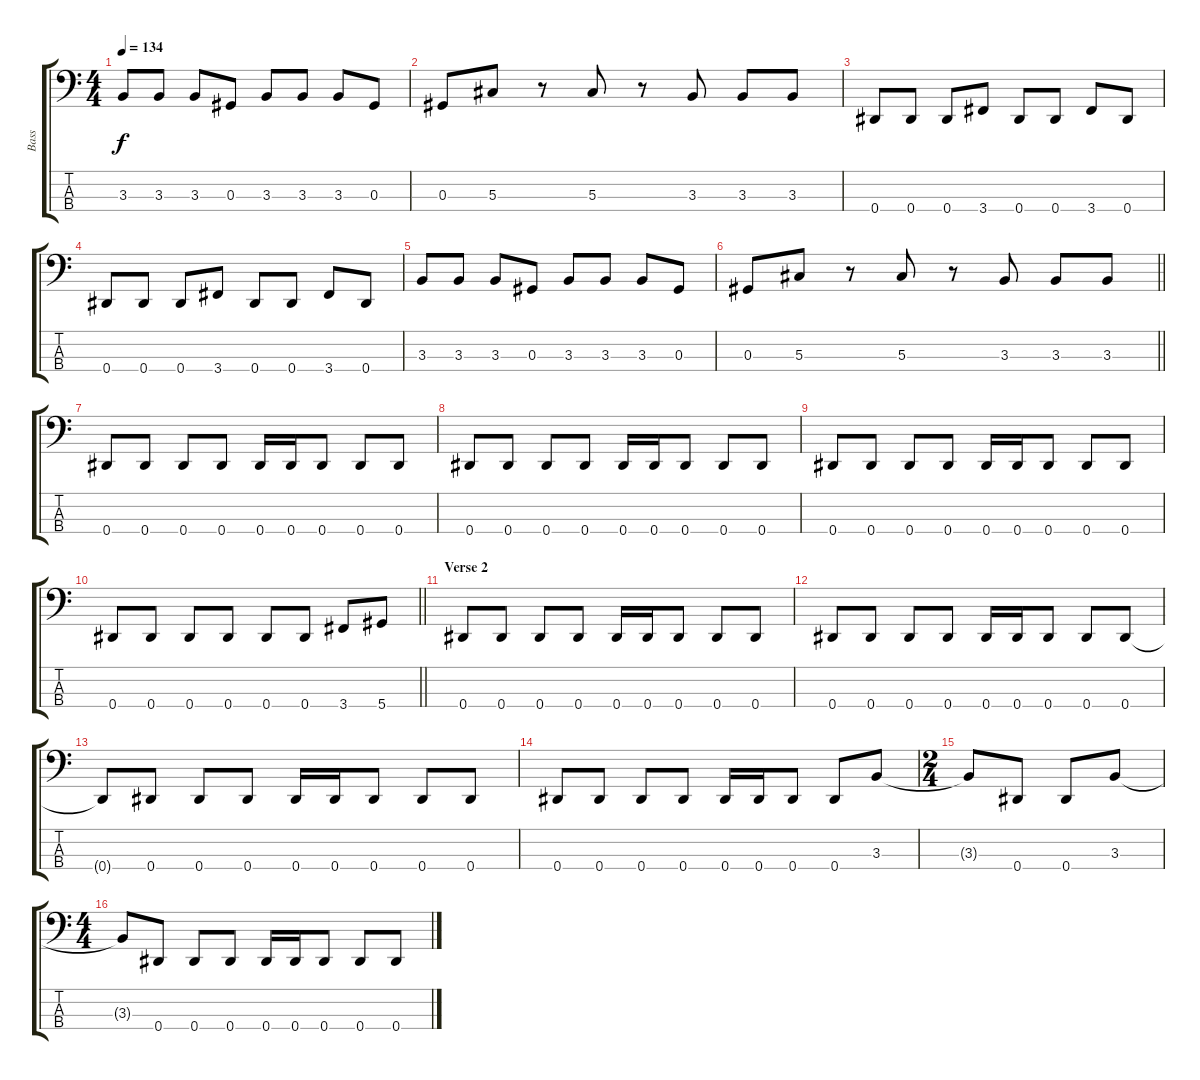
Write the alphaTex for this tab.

\track ("Bass" "Bass") {instrument electricbassfinger}
\staff {score tabs}
\tuning (Gb2 Db2 Ab1 Eb1) {hide}
\ts (4 4)
\tempo 134
\clef f4
\ks c
3.3.8{dy f} 3.3.8 3.3.8 0.3.8 3.3.8 3.3.8 3.3.8 0.3.8 |
0.3.8 5.3.8 r.8 5.3.8 r.8 3.3.8 3.3.8 3.3.8 |
0.4.8 0.4.8 0.4.8 3.4.8 0.4.8 0.4.8 3.4.8 0.4.8 |
0.4.8 0.4.8 0.4.8 3.4.8 0.4.8 0.4.8 3.4.8 0.4.8 |
3.3.8 3.3.8 3.3.8 0.3.8 3.3.8 3.3.8 3.3.8 0.3.8 |
\barLineRight lightlight
0.3.8 5.3.8 r.8 5.3.8 r.8 3.3.8 3.3.8 3.3.8 |
\section ("" "")
0.4.8 0.4.8 0.4.8 0.4.8 0.4.16 0.4.16 0.4.8 0.4.8 0.4.8 |
0.4.8 0.4.8 0.4.8 0.4.8 0.4.16 0.4.16 0.4.8 0.4.8 0.4.8 |
0.4.8 0.4.8 0.4.8 0.4.8 0.4.16 0.4.16 0.4.8 0.4.8 0.4.8 |
\barLineRight lightlight
0.4.8 0.4.8 0.4.8 0.4.8 0.4.8 0.4.8 3.4.8 5.4.8 |
\section ("" "Verse 2")
0.4.8 0.4.8 0.4.8 0.4.8 0.4.16 0.4.16 0.4.8 0.4.8 0.4.8 |
0.4.8 0.4.8 0.4.8 0.4.8 0.4.16 0.4.16 0.4.8 0.4.8 0.4.8 |
0.4{t}.8 0.4.8 0.4.8 0.4.8 0.4.16 0.4.16 0.4.8 0.4.8 0.4.8 |
0.4.8 0.4.8 0.4.8 0.4.8 0.4.16 0.4.16 0.4.8 0.4.8 3.3.8 |
\ts (2 4)
3.3{t}.8 0.4.8 0.4.8 3.3.8 |
\ts (4 4)
3.3{t}.8 0.4.8 0.4.8 0.4.8 0.4.16 0.4.16 0.4.8 0.4.8 0.4.8
